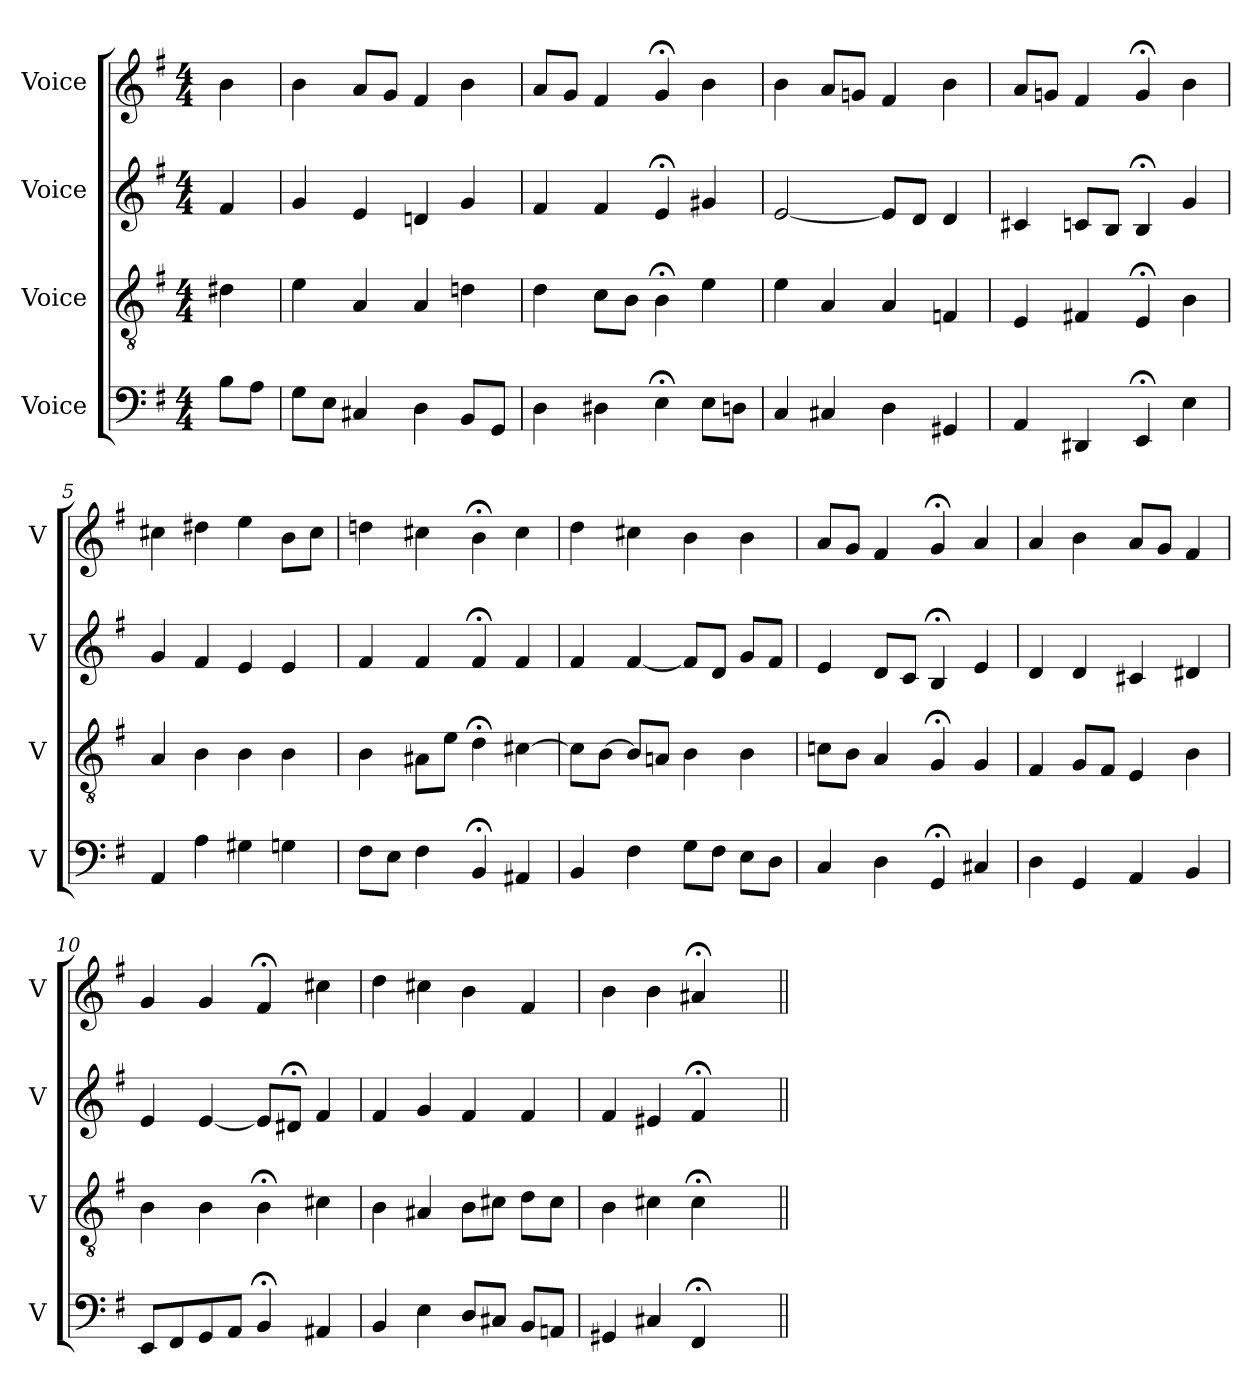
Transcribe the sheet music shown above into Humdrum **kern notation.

**kern	**kern	**kern	**kern
*part4	*part3	*part2	*part1
*staff4	*staff3	*staff2	*staff1
*I"Voice	*I"Voice	*I"Voice	*I"Voice
*I'V	*I'V	*I'V	*I'V
*clefF4	*clefGv2	*clefG2	*clefG2
*k[f#]	*k[f#]	*k[f#]	*k[f#]
*M4/4	*M4/4	*M4/4	*M4/4
*MM100	*MM100	*MM100	*MM100
=	=	=	=
8B\L	4d#X\	4f#/	4b\
8A\J	.	.	.
=1	=1	=1	=1
8G\L	4e\	4g/	4b\
8E\J	.	.	.
4C#X/	4A/	4e/	8a/L
.	.	.	8g/J
4D\	4A/	4dn/	4f#/
8BB/L	4dn\	4g/	4b\
8GG/J	.	.	.
=2	=2	=2	=2
4D\	4d\	4f#/	8a/L
.	.	.	8g/J
4D#X\	8c\L	4f#/	4f#/
.	8B\J	.	.
4E;\	4B;\	4e;/	4g;/
8E\L	4e\	4g#X/	4b\
8Dn\J	.	.	.
=3	=3	=3	=3
4C/	4e\	[2e/	4b\
4C#X/	4A/	.	8a/L
.	.	.	8gn/J
4D\	4A/	8e/L]	4f#/
.	.	8d/J	.
4GG#X/	4Fn/	4d/	4b\
=4	=4	=4	=4
4AA/	4E/	4c#X/	8a/L
.	.	.	8gn/J
4DD#X/	4F#X/	8cn/L	4f#/
.	.	8B/J	.
4EE;/	4E;/	4B;/	4g;/
4E\	4B\	4g/	4b\
!!LO:LB:g=z
=5	=5	=5	=5
4AA/	4A/	4g/	4cc#X\
4A\	4B\	4f#/	4dd#X\
4G#X\	4B\	4e/	4ee\
4Gn\	4B\	4e/	8b\L
.	.	.	8cc#\J
=6	=6	=6	=6
8F#\L	4B\	4f#/	4ddn\
8E\J	.	.	.
4F#\	8A#X\L	4f#/	4cc#X\
.	8e\J	.	.
4BB;/	4d;\	4f#;/	4b;\
4AA#X/	[4c#X\	4f#/	4cc#\
=7	=7	=7	=7
4BB/	8c#\L]	4f#/	4dd\
.	[8B\J	.	.
4F#\	8B/L]	[4f#/	4cc#X\
.	8An/J	.	.
8G\L	4B\	8f#/L]	4b\
8F#\J	.	8d/J	.
8E\L	4B\	8g/L	4b\
8D\J	.	8f#/J	.
=8	=8	=8	=8
4C/	8cn\L	4e/	8a/L
.	8B\J	.	8g/J
4D\	4A/	8d/L	4f#/
.	.	8c/J	.
4GG;/	4G;/	4B;/	4g;/
4C#X/	4G/	4e/	4a/
=9	=9	=9	=9
4D\	4F#/	4d/	4a/
4GG/	8G/L	4d/	4b\
.	8F#/J	.	.
4AA/	4E/	4c#X/	8a/L
.	.	.	8g/J
4BB/	4B\	4d#X/	4f#/
!!LO:LB:g=z
=10	=10	=10	=10
8EE/L	4B\	4e/	4g/
8FF#/	.	.	.
8GG/	4B\	[4e/	4g/
8AA/J	.	.	.
4BB;/	4B;\	8e/L]	4f#;/
.	.	8d#X;/J	.
4AA#X/	4c#X\	4f#/	4cc#X\
=11	=11	=11	=11
4BB/	4B\	4f#/	4dd\
4E\	4A#X/	4g/	4cc#X\
8D/L	8B\L	4f#/	4b\
8C#X/J	8c#X\J	.	.
8BB/L	8d\L	4f#/	4f#/
8AAn/J	8c#\J	.	.
=12	=12	=12	=12
4GG#X/	4B\	4f#/	4b\
4C#X/	4c#X\	4e#X/	4b\
4FF#;/	4c#;\	4f#;/	4a#X;/
4ryy	4ryy	4ryy	4ryy
=||	=||	=||	=||
*-	*-	*-	*-
